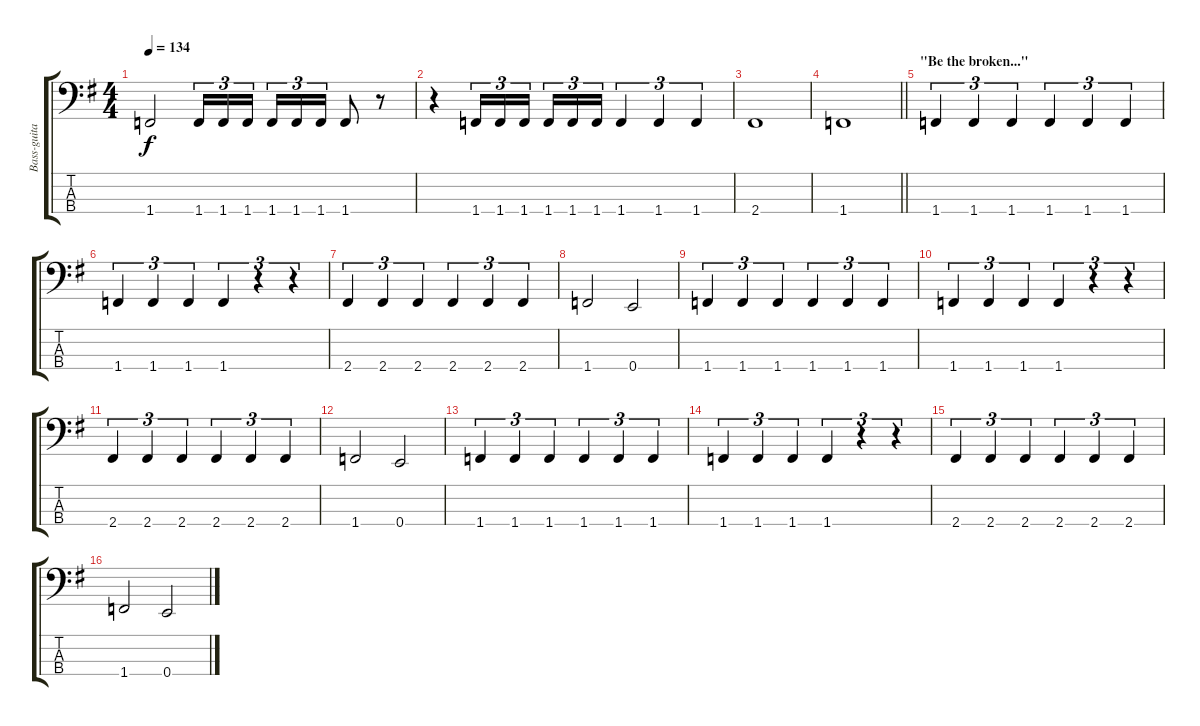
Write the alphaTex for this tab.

\track ("Bass-guitar - Snowy Shaw" "Bass-guita") {instrument electricbasspick}
\staff {score tabs}
\tuning (G2 D2 A1 E1) {hide}
\ts (4 4)
\tempo 134
\clef f4
\ks g
1.4.2{dy f} 1.4.16{tu (3 2)} 1.4.16{tu (3 2)} 1.4.16{tu (3 2)} 1.4.16{tu (3 2)} 1.4.16{tu (3 2)} 1.4.16{tu (3 2)} 1.4.8 r.8 |
r.4 1.4.16{tu (3 2)} 1.4.16{tu (3 2)} 1.4.16{tu (3 2)} 1.4.16{tu (3 2)} 1.4.16{tu (3 2)} 1.4.16{tu (3 2)} 1.4.4{tu (3 2)} 1.4.4{tu (3 2)} 1.4.4{tu (3 2)} |
2.4.1 |
\barLineRight lightlight
1.4.1 |
\section ("" "\"Be the broken...\"")
1.4.4{tu (3 2)} 1.4.4{tu (3 2)} 1.4.4{tu (3 2)} 1.4.4{tu (3 2)} 1.4.4{tu (3 2)} 1.4.4{tu (3 2)} |
1.4.4{tu (3 2)} 1.4.4{tu (3 2)} 1.4.4{tu (3 2)} 1.4.4{tu (3 2)} r.4{tu (3 2)} r.4{tu (3 2)} |
2.4.4{tu (3 2)} 2.4.4{tu (3 2)} 2.4.4{tu (3 2)} 2.4.4{tu (3 2)} 2.4.4{tu (3 2)} 2.4.4{tu (3 2)} |
1.4.2 0.4.2 |
1.4.4{tu (3 2)} 1.4.4{tu (3 2)} 1.4.4{tu (3 2)} 1.4.4{tu (3 2)} 1.4.4{tu (3 2)} 1.4.4{tu (3 2)} |
1.4.4{tu (3 2)} 1.4.4{tu (3 2)} 1.4.4{tu (3 2)} 1.4.4{tu (3 2)} r.4{tu (3 2)} r.4{tu (3 2)} |
2.4.4{tu (3 2)} 2.4.4{tu (3 2)} 2.4.4{tu (3 2)} 2.4.4{tu (3 2)} 2.4.4{tu (3 2)} 2.4.4{tu (3 2)} |
1.4.2 0.4.2 |
1.4.4{tu (3 2)} 1.4.4{tu (3 2)} 1.4.4{tu (3 2)} 1.4.4{tu (3 2)} 1.4.4{tu (3 2)} 1.4.4{tu (3 2)} |
1.4.4{tu (3 2)} 1.4.4{tu (3 2)} 1.4.4{tu (3 2)} 1.4.4{tu (3 2)} r.4{tu (3 2)} r.4{tu (3 2)} |
2.4.4{tu (3 2)} 2.4.4{tu (3 2)} 2.4.4{tu (3 2)} 2.4.4{tu (3 2)} 2.4.4{tu (3 2)} 2.4.4{tu (3 2)} |
1.4.2 0.4.2
